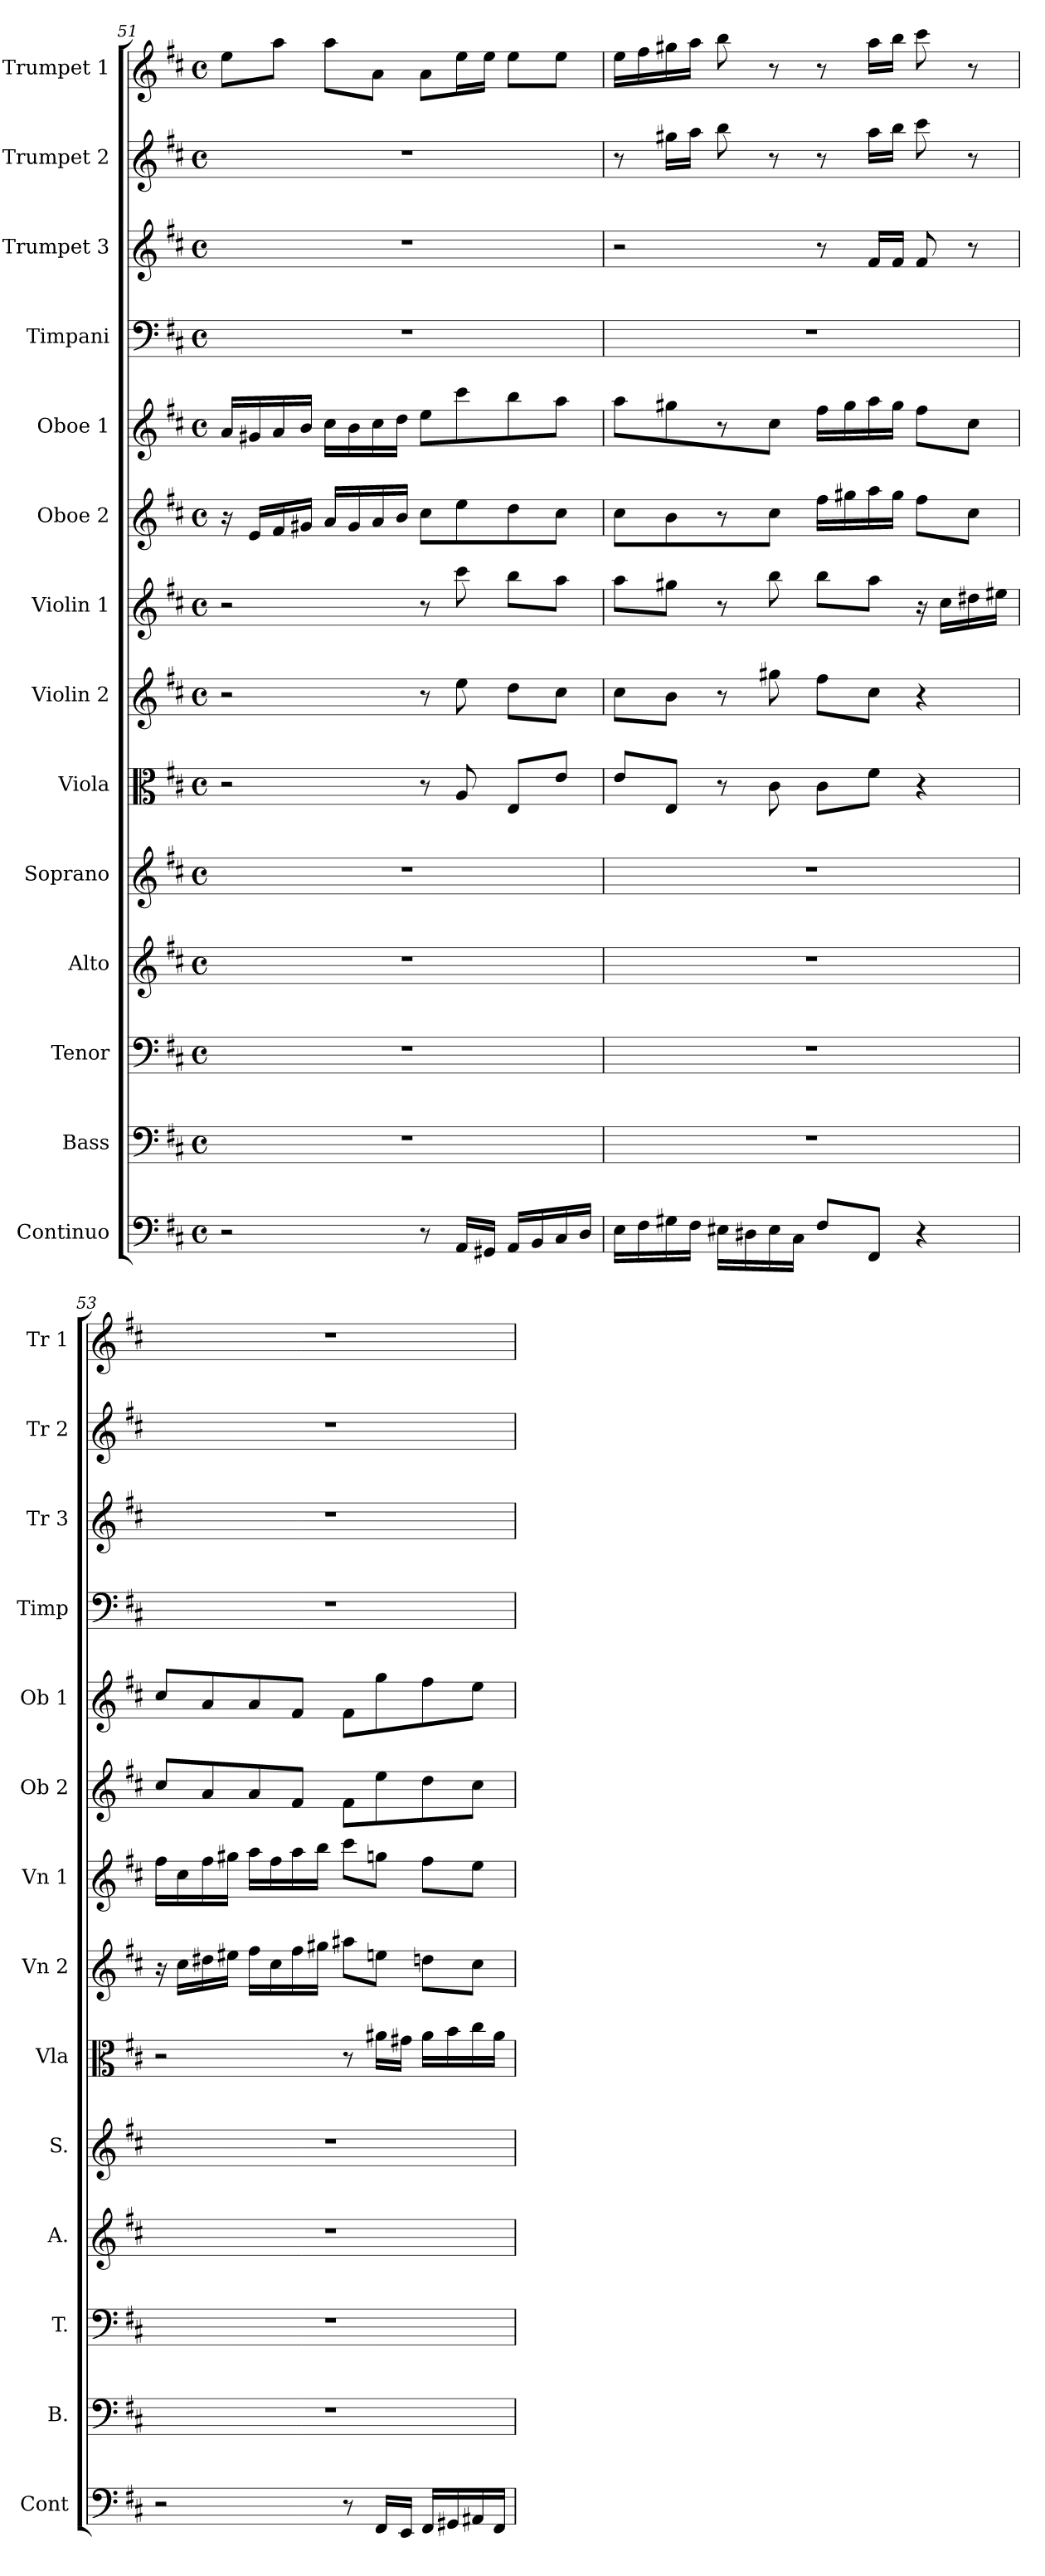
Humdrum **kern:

**kern	**kern	**kern	**kern	**kern	**kern	**kern	**kern	**kern	**kern	**kern	**kern	**kern	**kern
*part14	*part13	*part12	*part11	*part10	*part9	*part8	*part7	*part6	*part5	*part4	*part3	*part2	*part1
*staff14	*staff13	*staff12	*staff11	*staff10	*staff9	*staff8	*staff7	*staff6	*staff5	*staff4	*staff3	*staff2	*staff1
*I"Continuo	*I"Bass	*I"Tenor	*I"Alto	*I"Soprano	*I"Viola	*I"Violin 2	*I"Violin 1	*I"Oboe 2	*I"Oboe 1	*I"Timpani	*I"Trumpet 3	*I"Trumpet 2	*I"Trumpet 1
*I'Cont	*I'B.	*I'T.	*I'A.	*I'S.	*I'Vla	*I'Vn 2	*I'Vn 1	*I'Ob 2	*I'Ob 1	*I'Timp	*I'Tr 3	*I'Tr 2	*I'Tr 1
!!LO:PB:g=z
*clefF4	*clefF4	*clefF4	*clefG2	*clefG2	*clefC3	*clefG2	*clefG2	*clefG2	*clefG2	*clefF4	*clefG2	*clefG2	*clefG2
*k[f#c#]	*k[f#c#]	*k[f#c#]	*k[f#c#]	*k[f#c#]	*k[f#c#]	*k[f#c#]	*k[f#c#]	*k[f#c#]	*k[f#c#]	*k[f#c#]	*k[f#c#]	*k[f#c#]	*k[f#c#]
*D:	*D:	*D:	*D:	*D:	*D:	*D:	*D:	*D:	*D:	*D:	*D:	*D:	*D:
*M4/4	*M4/4	*M4/4	*M4/4	*M4/4	*M4/4	*M4/4	*M4/4	*M4/4	*M4/4	*M4/4	*M4/4	*M4/4	*M4/4
*met(c)	*met(c)	*met(c)	*met(c)	*met(c)	*met(c)	*met(c)	*met(c)	*met(c)	*met(c)	*met(c)	*met(c)	*met(c)	*met(c)
=51	=51	=51	=51	=51	=51	=51	=51	=51	=51	=51	=51	=51	=51
2r	1r	1r	1r	1r	2r	2r	2r	16r	16a/LL	1r	1r	1r	8ee\L
.	.	.	.	.	.	.	.	16e/LL	16g#X/	.	.	.	.
.	.	.	.	.	.	.	.	16f#/	16a/	.	.	.	8aa\J
.	.	.	.	.	.	.	.	16g#X/JJ	16b/JJ	.	.	.	.
.	.	.	.	.	.	.	.	16a/LL	16cc#\LL	.	.	.	8aa\L
.	.	.	.	.	.	.	.	16g#/	16b\	.	.	.	.
.	.	.	.	.	.	.	.	16a/	16cc#\	.	.	.	8a\J
.	.	.	.	.	.	.	.	16b/JJ	16dd\JJ	.	.	.	.
8r	.	.	.	.	8r	8r	8r	8cc#\L	8ee\L	.	.	.	8a\L
16AA/LL	.	.	.	.	8A/	8ee\	8ccc#\	8ee\	8ccc#\	.	.	.	16ee\L
16GG#X/JJ	.	.	.	.	.	.	.	.	.	.	.	.	16ee\JJ
16AA/LL	.	.	.	.	8E/L	8dd\L	8bb\L	8dd\	8bb\	.	.	.	8ee\L
16BB/	.	.	.	.	.	.	.	.	.	.	.	.	.
16C#/	.	.	.	.	8e/J	8cc#\J	8aa\J	8cc#\J	8aa\J	.	.	.	8ee\J
16D/JJ	.	.	.	.	.	.	.	.	.	.	.	.	.
=52	=52	=52	=52	=52	=52	=52	=52	=52	=52	=52	=52	=52	=52
16E\LL	1r	1r	1r	1r	8e/L	8cc#\L	8aa\L	8cc#\L	8aa\L	1r	2r	8r	16ee\LL
16F#\	.	.	.	.	.	.	.	.	.	.	.	.	16ff#\
16G#X\	.	.	.	.	8E/J	8b\J	8gg#X\J	8b\	8gg#X\	.	.	16gg#X\LL	16gg#X\
16F#\JJ	.	.	.	.	.	.	.	.	.	.	.	16aa\JJ	16aa\JJ
16E#X\LL	.	.	.	.	8r	8r	8r	8r	8r	.	.	8bb\	8bb\
16D#X\	.	.	.	.	.	.	.	.	.	.	.	.	.
16E#\	.	.	.	.	8c#\	8gg#X\	8bb\	8cc#\J	8cc#\J	.	.	8r	8r
16C#\JJ	.	.	.	.	.	.	.	.	.	.	.	.	.
8F#/L	.	.	.	.	8c#\L	8ff#\L	8bb\L	16ff#\LL	16ff#\LL	.	8r	8r	8r
.	.	.	.	.	.	.	.	16gg#X\	16gg#\	.	.	.	.
8FF#/J	.	.	.	.	8f#\J	8cc#\J	8aa\J	16aa\	16aa\	.	16f#/LL	16aa\LL	16aa\LL
.	.	.	.	.	.	.	.	16gg#\JJ	16gg#\JJ	.	16f#/JJ	16bb\JJ	16bb\JJ
4r	.	.	.	.	4r	4r	16r	8ff#\L	8ff#\L	.	8f#/	8ccc#\	8ccc#\
.	.	.	.	.	.	.	16cc#\LL	.	.	.	.	.	.
.	.	.	.	.	.	.	16dd#X\	8cc#\J	8cc#\J	.	8r	8r	8r
.	.	.	.	.	.	.	16ee#X\JJ	.	.	.	.	.	.
!!LO:PB:g=z
=53	=53	=53	=53	=53	=53	=53	=53	=53	=53	=53	=53	=53	=53
2r	1r	1r	1r	1r	2r	16r	16ff#\LL	8cc#/L	8cc#/L	1r	1r	1r	1r
.	.	.	.	.	.	16cc#\LL	16cc#\	.	.	.	.	.	.
.	.	.	.	.	.	16dd#X\	16ff#\	8a/	8a/	.	.	.	.
.	.	.	.	.	.	16ee#X\JJ	16gg#X\JJ	.	.	.	.	.	.
.	.	.	.	.	.	16ff#\LL	16aa\LL	8a/	8a/	.	.	.	.
.	.	.	.	.	.	16cc#\	16ff#\	.	.	.	.	.	.
.	.	.	.	.	.	16ff#\	16aa\	8f#/J	8f#/J	.	.	.	.
.	.	.	.	.	.	16gg#X\JJ	16bb\JJ	.	.	.	.	.	.
8r	.	.	.	.	8r	8aa#X\L	8ccc#\L	8f#\L	8f#\L	.	.	.	.
16FF#/LL	.	.	.	.	16a#X\LL	8een\J	8ggn\J	8ee\	8gg\	.	.	.	.
16EE/JJ	.	.	.	.	16g#X\JJ	.	.	.	.	.	.	.	.
16FF#/LL	.	.	.	.	16a#\LL	8ddn\L	8ff#\L	8dd\	8ff#\	.	.	.	.
16GG#X/	.	.	.	.	16b\	.	.	.	.	.	.	.	.
16AA#X/	.	.	.	.	16cc#\	8cc#\J	8ee\J	8cc#\J	8ee\J	.	.	.	.
16FF#/JJ	.	.	.	.	16a#\JJ	.	.	.	.	.	.	.	.
=	=	=	=	=	=	=	=	=	=	=	=	=	=
*-	*-	*-	*-	*-	*-	*-	*-	*-	*-	*-	*-	*-	*-
